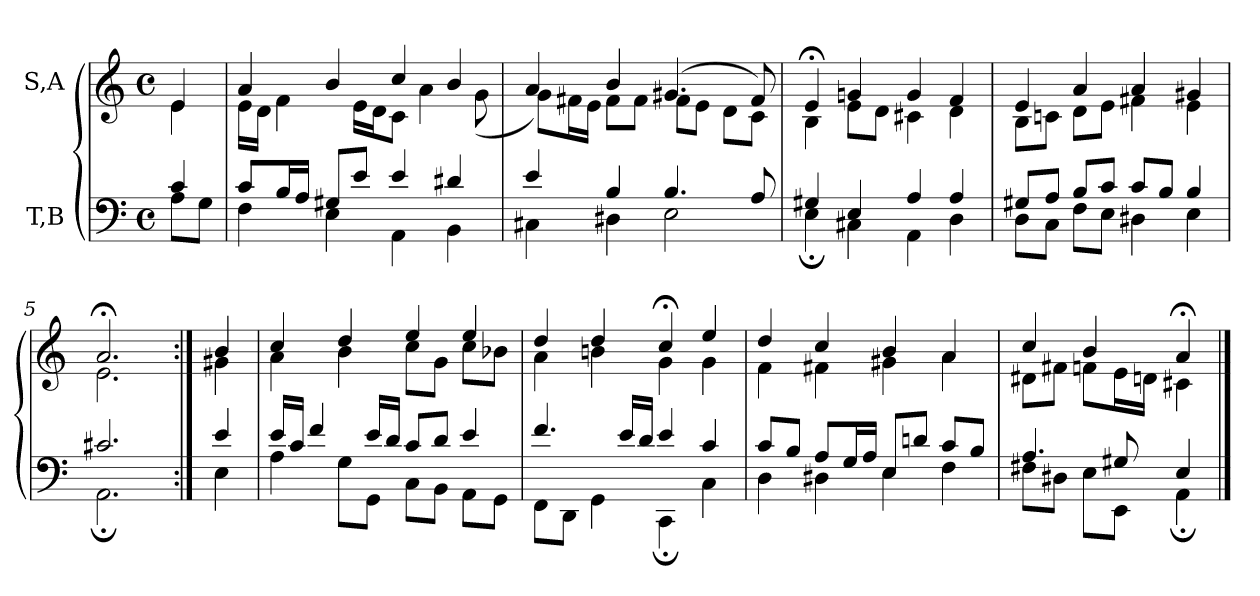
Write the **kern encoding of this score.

**kern	**kern
*part2	*part1
*staff2	*staff1
*I"T,B	*I"S,A
*clefF4	*clefG2
*k[]	*k[]
*M4/4	*M4/4
*met(c)	*met(c)
=	=
*^	*^
4c	8AL	4e	4e
.	8GJ	.	.
=1	=1	=1	=1
8cL	4F	4a	16eLL
.	.	.	16dJJ
16BL	.	.	4f
16AJJ	.	.	.
8G#XL	4E	4b	.
8eJ	.	.	16eLL
.	.	.	16dJ
4e	4AA	4cc	8cJ
.	.	.	4a
4d#X	4BB	4b	.
.	.	.	(<8g
=2	=2	=2	=2
4e	4C#X	4a	8gL)
.	.	.	16f#XL
.	.	.	16eJJ
4B	4D#X	4b	8f#L
.	.	.	8f#J
4.B	2E	(>4.g#X	8f#L
.	.	.	8eJ
.	.	.	8dL
8A	.	8f#)	8cJ
=3	=3	=3	=3
4G#X	4E;	4e;<	4B
4E	4C#X	4gn	8eL
.	.	.	8dJ
4A	4AA	4g	4c#X
4A	4D	4f	4d
=4	=4	=4	=4
8G#XL	8DL	4e	8BL
8AJ	8CJ	.	8cnJ
8BL	8FL	4a	8dL
8cJ	8EJ	.	8eJ
8cL	4D#X	4a	4f#X
8BJ	.	.	.
4B	4E	4g#X	4e
=5a	=5a	=5a	=5a
2.c#X	2.AA;	2.a;<	2.e
=5b:|!	=5b:|!	=5b:|!	=5b:|!
4e	4E	4b	4g#X
=6	=6	=6	=6
16eLL	4A	4cc	4a
16cJJ	.	.	.
4f	.	.	.
.	8GL	4dd	4b
16eLL	8GGJ	.	.
16dJJ	.	.	.
8cL	8CL	4ee	8ccL
8dJ	8BBJ	.	8gJ
4e	8AAL	4ee	8ccL
.	8GGJ	.	8b-XJ
=7	=7	=7	=7
4.f	8FFL	4dd	4a
.	8DDJ	.	.
.	4GG	4dd	4bn
16eLL	.	.	.
16dJJ	.	.	.
4e	4CC;	4cc;<	4g
4c	4C	4ee	4g
=8	=8	=8	=8
8cL	4D	4dd	4f
8BJ	.	.	.
8AL	4D#X	4cc	4f#X
16GL	.	.	.
16AJJ	.	.	.
8EL	4E	4b	4g#X
8dnJ	.	.	.
8cL	4F	4a	4a
8BJ	.	.	.
=9	=9	=9	=9
4.A	8F#XL	4cc	8d#XL
.	8D#XJ	.	8f#XJ
.	8EL	4b	8fnL
8G#X	8EEJ	.	16eL
.	.	.	16dnJJ
4E	4AA;	4a;<	4c#X
*v	*v	*	*
*	*v	*v
==	==
*-	*-
